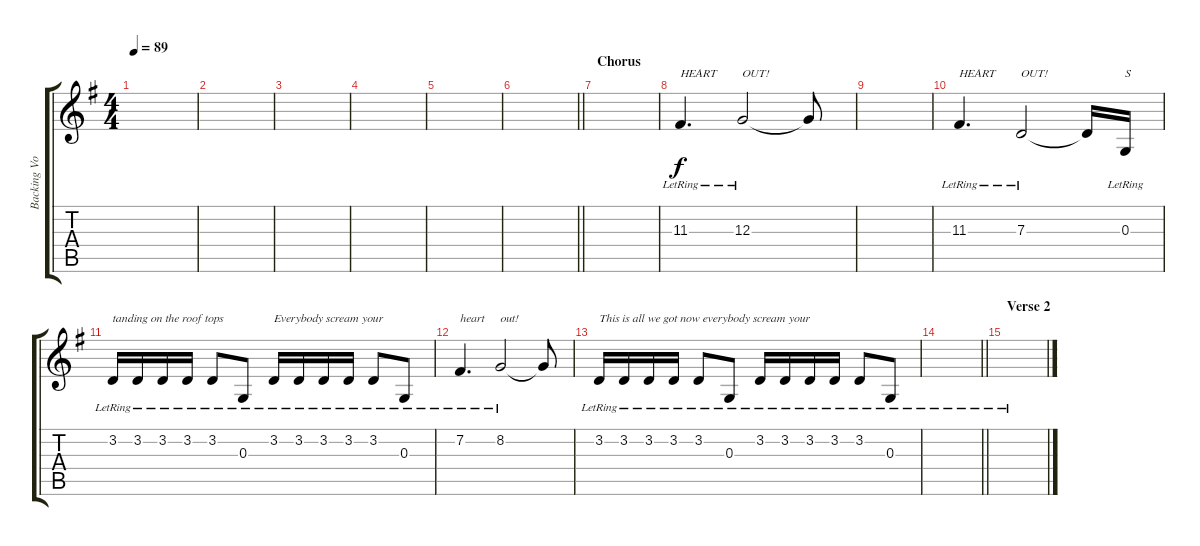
\track ("Backing Vocals" "Backing Vo") {instrument altosax}
\staff {score tabs}
\tuning (E4 B3 G3 D3 A2 E2) {hide}
\ts (4 4)
\tempo 89
\clef g2
\ks g
|
|
|
|
|
\barLineRight lightlight
|
\section ("" "Chorus")
|
11.3{lr}.4{d txt "HEART"} 12.3{lr}.2{txt "OUT!"} 12.3{t}.8 |
|
11.3{lr}.4{d txt "HEART"} 7.3{lr}.2{txt "OUT!"} 7.3{t}.16 0.3{lr}.16{txt "S"} |
3.2{lr}.16{txt "tanding on the roof tops"} 3.2{lr}.16 3.2{lr}.16 3.2{lr}.16 3.2{lr}.8 0.3{lr}.8 3.2{lr}.16{txt "Everybody scream your"} 3.2{lr}.16 3.2{lr}.16 3.2{lr}.16 3.2{lr}.8 0.3{lr}.8 |
7.2{lr}.4{d txt "heart"} 8.2{lr}.2{txt "out!"} 8.2{t}.8 |
3.2{lr}.16{txt "This is all we got now everybody scream your"} 3.2{lr}.16 3.2{lr}.16 3.2{lr}.16 3.2{lr}.8 0.3{lr}.8 3.2{lr}.16 3.2{lr}.16 3.2{lr}.16 3.2{lr}.16 3.2{lr}.8 0.3{lr}.8 |
\barLineRight lightlight
|
\section ("" "Verse 2")
